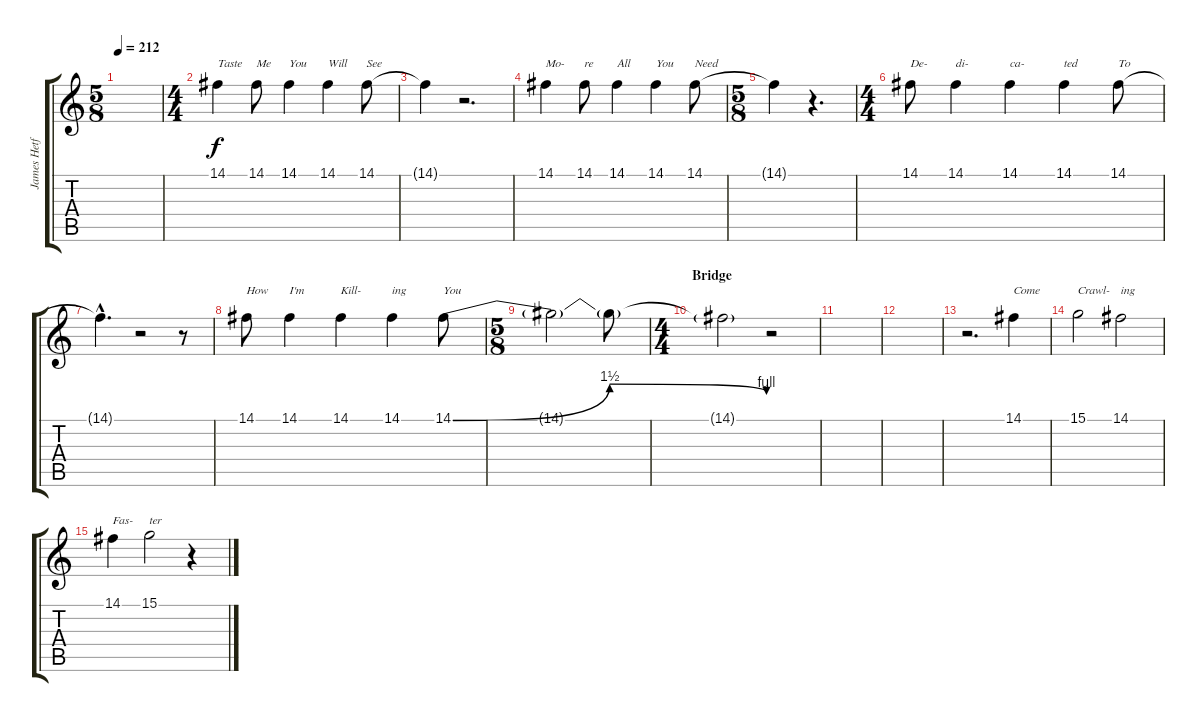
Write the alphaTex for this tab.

\track ("James Hetfield (Vocal)" "James Hetf") {instrument lead1square}
\staff {score tabs}
\tuning (E4 B3 G3 D3 A2 E2) {hide}
\ts (5 8)
\tempo 212
\clef g2
\ks c
|
\ts (4 4)
\section ("" "")
14.1.4{txt "Taste"} 14.1.8{txt "Me"} 14.1.4{txt "You"} 14.1.4{txt "Will"} 14.1.8{txt "See"} |
14.1{t}.4 r.2{d} |
14.1.4{txt "Mo-"} 14.1.8{txt "re"} 14.1.4{txt "All"} 14.1.4{txt "You"} 14.1.8{txt "Need"} |
\ts (5 8)
14.1{t}.4 r.4{d} |
\ts (4 4)
14.1.8{txt "De-"} 14.1.4{txt "di-"} 14.1.4{txt "ca-"} 14.1.4{txt "ted"} 14.1.8{txt "To"} |
14.1{hac t}.4{d} r.2 r.8 |
14.1.8{txt "How"} 14.1.4{txt "I'm"} 14.1.4{txt "Kill-"} 14.1.4{txt "ing"} 14.1{be (bendrelease 0 0 16 6 16 6 60 4)}.8{txt "You"} |
\ts (5 8)
14.1{t}.2 14.1{t}.8 |
\ts (4 4)
\section ("" "Bridge")
14.1{t}.2 r.2 |
|
|
r.2{d} 14.1.4{txt "Come"} |
15.1.2{txt "Crawl-"} 14.1.2{txt "ing"} |
14.1.4{txt "Fas-"} 15.1.2{txt "ter"} r.4
